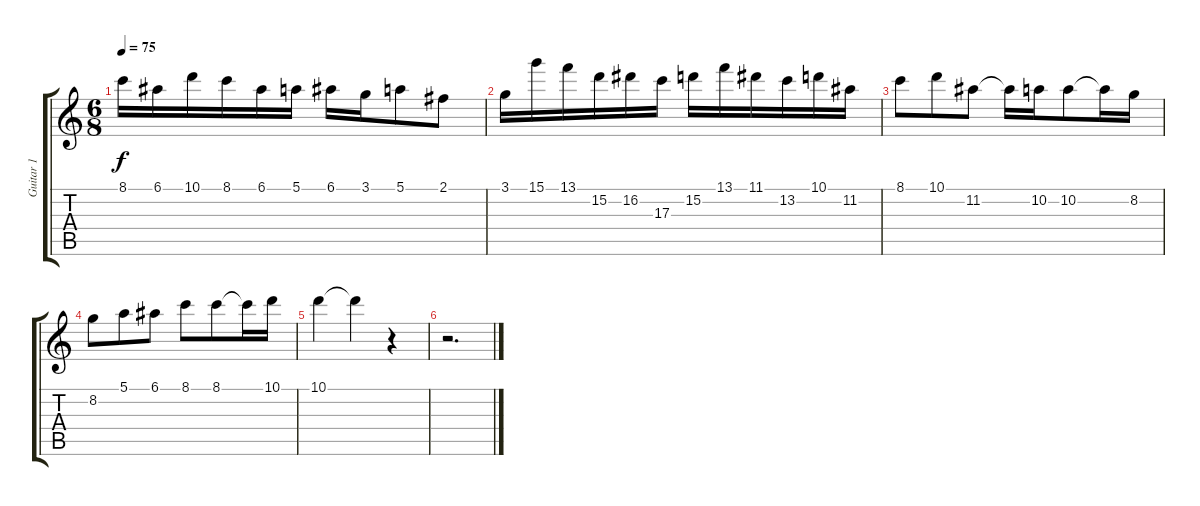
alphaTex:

\track ("Guitar 1" "Guitar 1") {instrument acousticguitarnylon}
\staff {score tabs}
\tuning (E4 B3 G3 D3 A2 E2) {hide}
\ts (6 8)
\tempo 75
\clef g2
\ks c
8.1{t}.16{dy f} 6.1.16 10.1.16 8.1.16 6.1.16 5.1.16 6.1.16 3.1.16 5.1.8 2.1.8 |
3.1.16 15.1.16 13.1.16 15.2.16 16.2.16 17.3.16 15.2.16 13.1.16 11.1.16 13.2.16 10.1.16 11.2.16 |
8.1.8 10.1.8 11.2.8 11.2{t}.16 10.2.16 10.2.8 10.2{t}.16 8.2.16 |
8.2.8 5.1.8 6.1.8 8.1.8 8.1.8 8.1{t}.16 10.1.16 |
10.1.4 10.1{t}.4 r.4 |
r.2{d}
